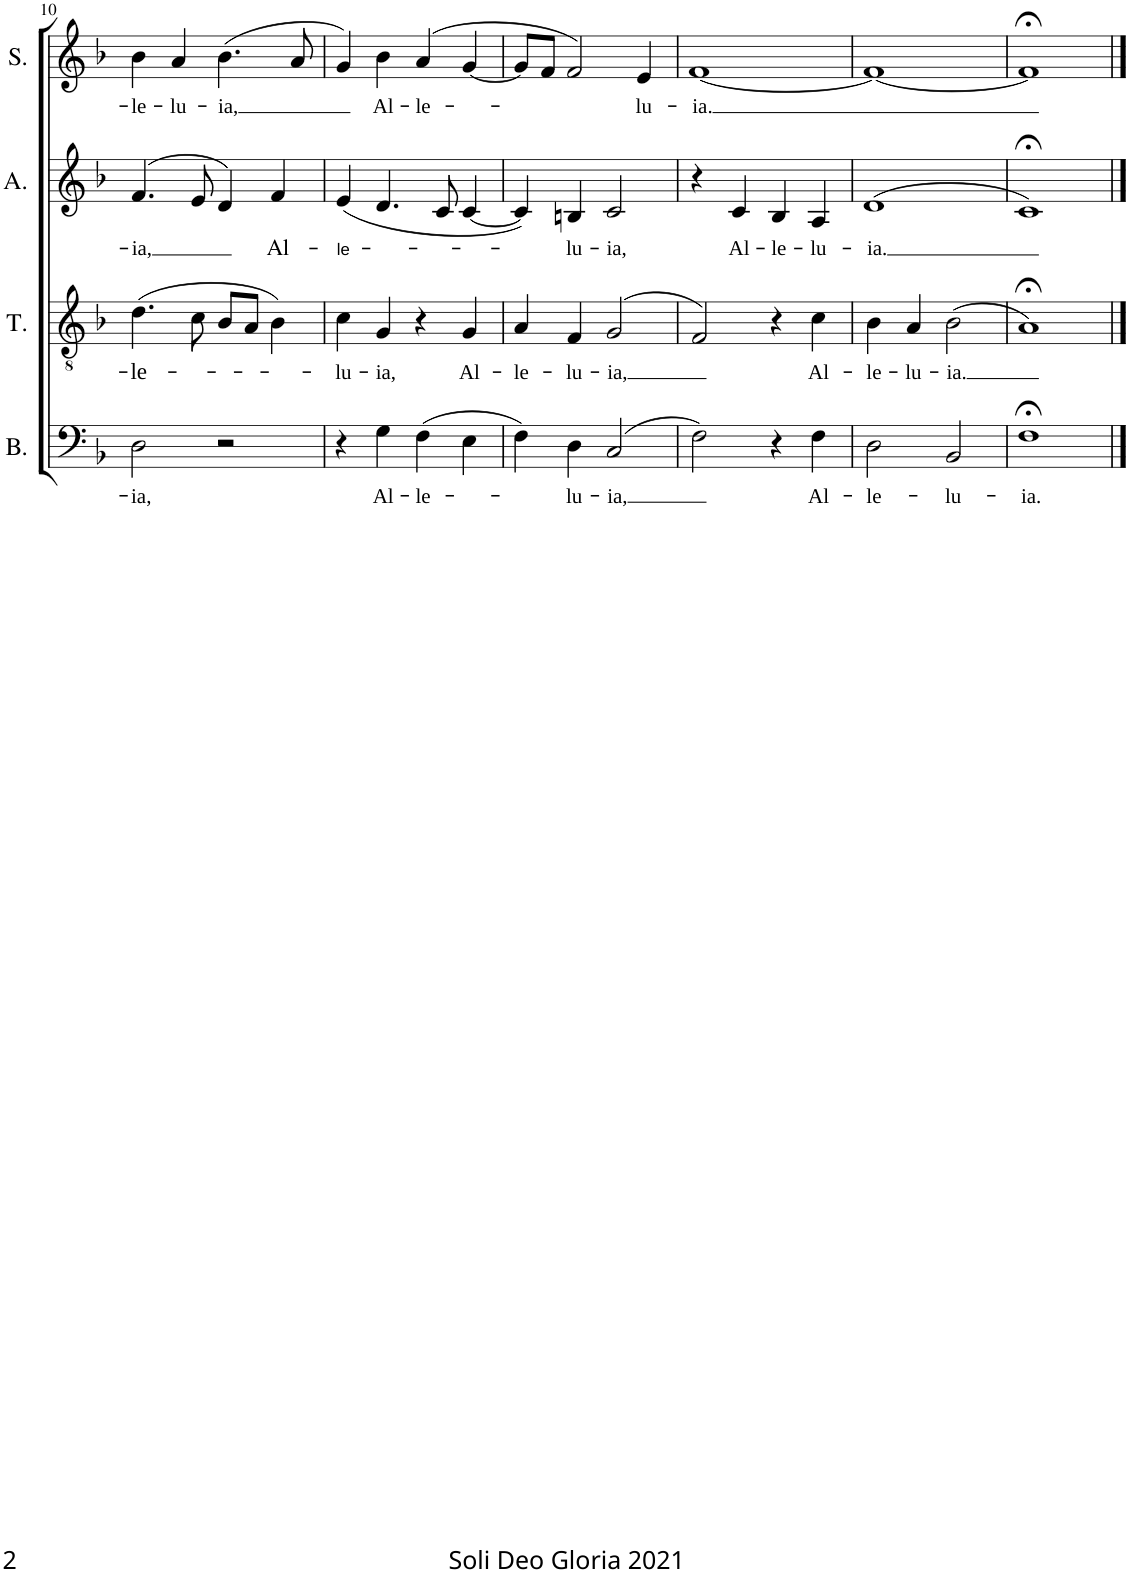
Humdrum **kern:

**kern	**text	**kern	**text	**kern	**text	**kern	**text
*part4	*part4	*part3	*part3	*part2	*part2	*part1	*part1
*staff4	*staff4	*staff3	*staff3	*staff2	*staff2	*staff1	*staff1
*I"Bass	*	*I"Tenor	*	*I"Alto	*	*I"Soprano	*
*I'B.	*	*I'T.	*	*I'A.	*	*I'S.	*
!!LO:PB:g=z
*clefF4	*	*clefGv2	*	*clefG2	*	*clefG2	*
*k[b-]	*	*k[b-]	*	*k[b-]	*	*k[b-]	*
*M2/2	*	*M2/2	*	*M2/2	*	*M2/2	*
*met(c|)	*	*met(c|)	*	*met(c|)	*	*met(c|)	*
=10	=10	=10	=10	=10	=10	=10	=10
!	!LO:LY:b	!	!LO:LY:b	!	!LO:LY:b	!	!LO:LY:b
2D\	-ia,	(>4.d\	-le-	(>4.f/	ia,	4b-\	-le-
!	!	!	!	!	!	!	!LO:LY:b
.	.	.	.	.	.	4a/	-lu-
.	.	8c\	.	8e/	.	.	.
!	!	!	!	!	!	!	!LO:LY:b
2r	.	8B-/L	.	4d/)	.	(>4.b-\	-ia,
.	.	8A/J	.	.	.	.	.
!	!	!	!	!	!LO:LY:b	!	!
.	.	4B-\)	.	4f/	Al	.	.
.	.	.	.	.	.	8a/	.
=11	=11	=11	=11	=11	=11	=11	=11
!	!	!	!LO:LY:b	!	!LO:LY:b	!	!
4r	.	4c\	-lu-	(4e/	-le-	4g/)	.
!	!LO:LY:b	!	!LO:LY:b	!	!	!	!LO:LY:b
4G\	Al	4G/	-ia,	4.d/	.	4b-\	Al
!	!LO:LY:b	!	!	!	!	!	!LO:LY:b
(>4F\	-le-	4r	.	.	.	(>4a/	-le-
.	.	.	.	8c/	.	.	.
!	!	!	!LO:LY:b	!	!	!	!
4E\	.	4G/	Al-	[<4c/	.	[<4g/	.
=12	=12	=12	=12	=12	=12	=12	=12
!	!	!	!LO:LY:b	!	!	!	!
4F\)	.	4A/	-le-	4c/])	.	8g/L]	.
.	.	.	.	.	.	8f/J	.
!	!LO:LY:b	!	!LO:LY:b	!	!LO:LY:b	!	!
4D\	lu-	4F/	-lu-	4Bn/	lu-	2f/)	.
!	!LO:LY:b	!	!LO:LY:b	!	!LO:LY:b	!	!
(>2C/	-ia,	(>2G/	-ia,	2c/	-ia,	.	.
!	!	!	!	!	!	!	!LO:LY:b
.	.	.	.	.	.	4e/	lu-
=13	=13	=13	=13	=13	=13	=13	=13
!	!	!	!	!	!	!	!LO:LY:b
2F\)	.	2F/)	.	4r	.	[<1f	ia.
!	!	!	!	!	!LO:LY:b	!	!
.	.	.	.	4c/	Al-	.	.
!	!	!	!	!	!LO:LY:b	!	!
4r	.	4r	.	4B-/	-le-	.	.
!	!LO:LY:b	!	!LO:LY:b	!	!LO:LY:b	!	!
4F\	Al-	4c\	Al-	4A/	-lu-	.	.
=14	=14	=14	=14	=14	=14	=14	=14
!	!LO:LY:b	!	!LO:LY:b	!	!LO:LY:b	!	!
2D\	-le-	4B-\	-le-	(>1d	-ia.	1f_	.
!	!	!	!LO:LY:b	!	!	!	!
.	.	4A/	-lu-	.	.	.	.
!	!LO:LY:b	!	!LO:LY:b	!	!	!	!
2BB-/	-lu-	(>2B-\	-ia.	.	.	.	.
=15	=15	=15	=15	=15	=15	=15	=15
!	!LO:LY:b	!	!	!	!	!	!
1F;<	-ia.	1A;<)	.	1c;<)	.	1f;<]	.
==	==	==	==	==	==	==	==
*-	*-	*-	*-	*-	*-	*-	*-
